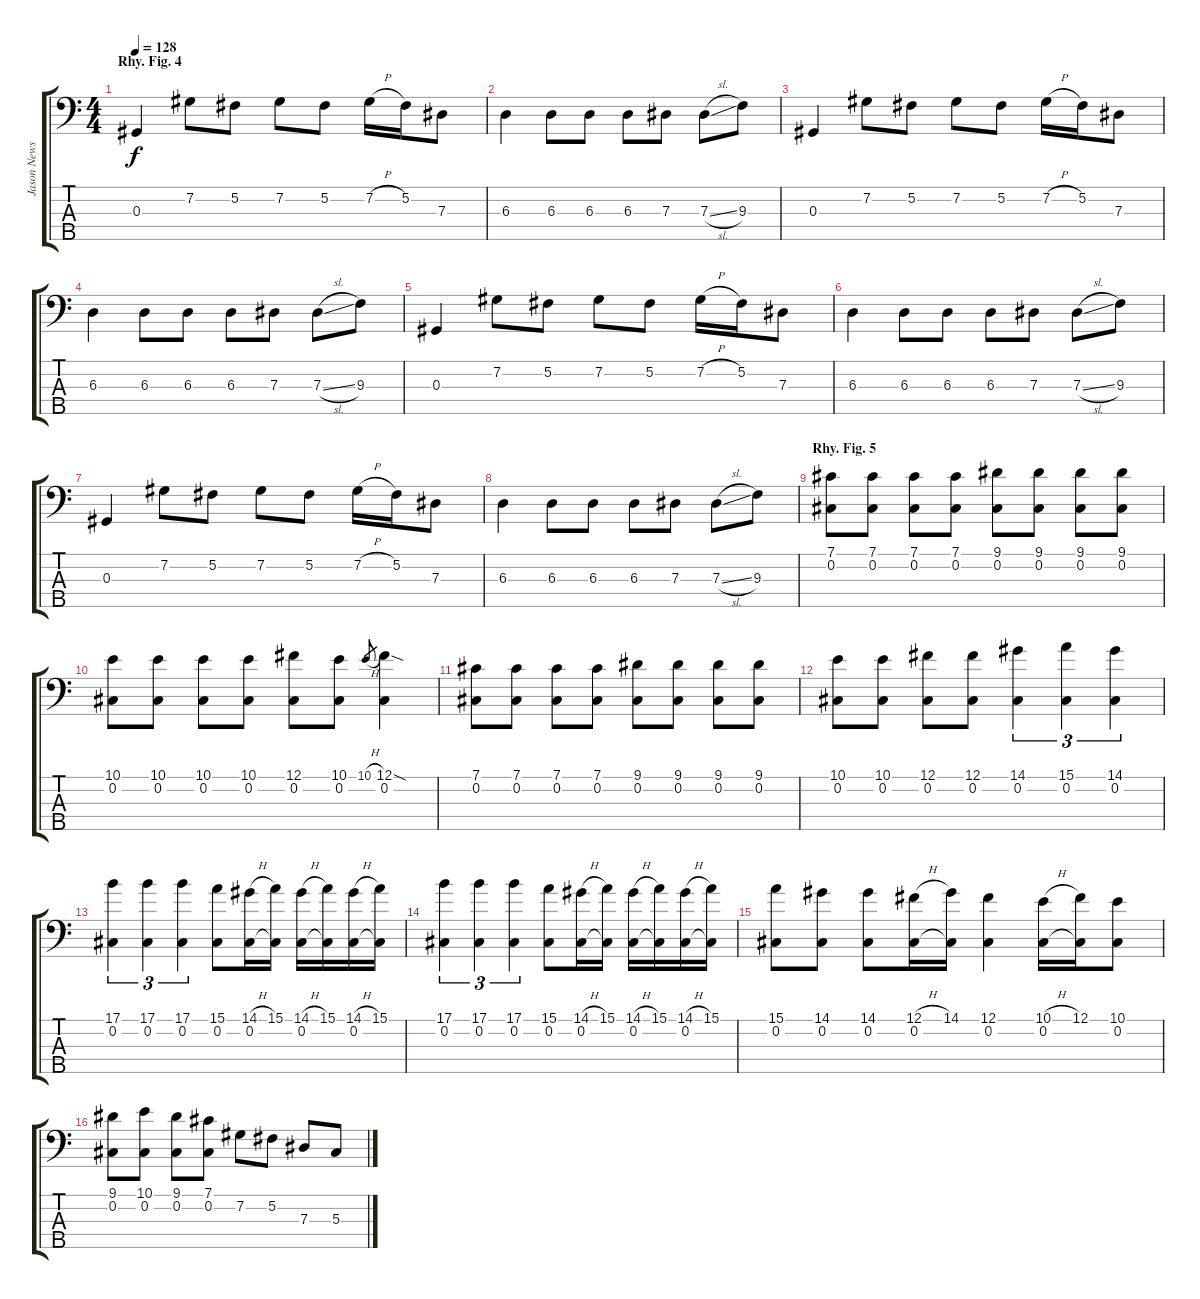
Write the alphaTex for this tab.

\track ("Jason Newsted (Bass)" "Jason News") {instrument electricbasspick}
\staff {score tabs}
\tuning (Gb2 Db2 Ab1 Eb1 Bb0) {hide}
\ts (4 4)
\section ("" "Rhy. Fig. 4")
\tempo 128
\clef f4
\ks c
0.3.4{dy f} 7.2.8 5.2.8 7.2.8 5.2.8 7.2{h}.16 5.2.16 7.3.8 |
6.3.4 6.3.8 6.3.8 6.3.8 7.3.8 7.3{sl}.8 9.3.8 |
0.3.4 7.2.8 5.2.8 7.2.8 5.2.8 7.2{h}.16 5.2.16 7.3.8 |
6.3.4 6.3.8 6.3.8 6.3.8 7.3.8 7.3{sl}.8 9.3.8 |
0.3.4 7.2.8 5.2.8 7.2.8 5.2.8 7.2{h}.16 5.2.16 7.3.8 |
6.3.4 6.3.8 6.3.8 6.3.8 7.3.8 7.3{sl}.8 9.3.8 |
0.3.4 7.2.8 5.2.8 7.2.8 5.2.8 7.2{h}.16 5.2.16 7.3.8 |
6.3.4 6.3.8 6.3.8 6.3.8 7.3.8 7.3{sl}.8 9.3.8 |
\section ("" "Rhy. Fig. 5")
(7.1 0.2).8 (7.1 0.2).8 (7.1 0.2).8 (7.1 0.2).8 (9.1 0.2).8 (9.1 0.2).8 (9.1 0.2).8 (9.1 0.2).8 |
(10.1 0.2).8 (10.1 0.2).8 (10.1 0.2).8 (10.1 0.2).8 (12.1 0.2).8 (10.1 0.2).8 10.1{h}.8{gr} (12.1{sod} 0.2).4 |
(7.1 0.2).8 (7.1 0.2).8 (7.1 0.2).8 (7.1 0.2).8 (9.1 0.2).8 (9.1 0.2).8 (9.1 0.2).8 (9.1 0.2).8 |
(10.1 0.2).8 (10.1 0.2).8 (12.1 0.2).8 (12.1 0.2).8 (14.1 0.2).4{tu (3 2)} (15.1 0.2).4{tu (3 2)} (14.1 0.2).4{tu (3 2)} |
(17.1 0.2).4{tu (3 2)} (17.1 0.2).4{tu (3 2)} (17.1 0.2).4{tu (3 2)} (15.1 0.2).8 (14.1{h} 0.2).16 (15.1 0.2{t}).16 (14.1{h} 0.2).16 (15.1 0.2{t}).16 (14.1{h} 0.2).16 (15.1 0.2{t}).16 |
(17.1 0.2).4{tu (3 2)} (17.1 0.2).4{tu (3 2)} (17.1 0.2).4{tu (3 2)} (15.1 0.2).8 (14.1{h} 0.2).16 (15.1 0.2{t}).16 (14.1{h} 0.2).16 (15.1 0.2{t}).16 (14.1{h} 0.2).16 (15.1 0.2{t}).16 |
(15.1 0.2).8 (14.1 0.2).8 (14.1 0.2).8 (12.1{h} 0.2).16 (14.1 0.2{t}).16 (12.1 0.2).4 (10.1{h} 0.2).16 (12.1 0.2{t}).16 (10.1 0.2).8 |
(9.1 0.2).8 (10.1 0.2).8 (9.1 0.2).8 (7.1 0.2).8 7.2.8 5.2.8 7.3.8 5.3.8
